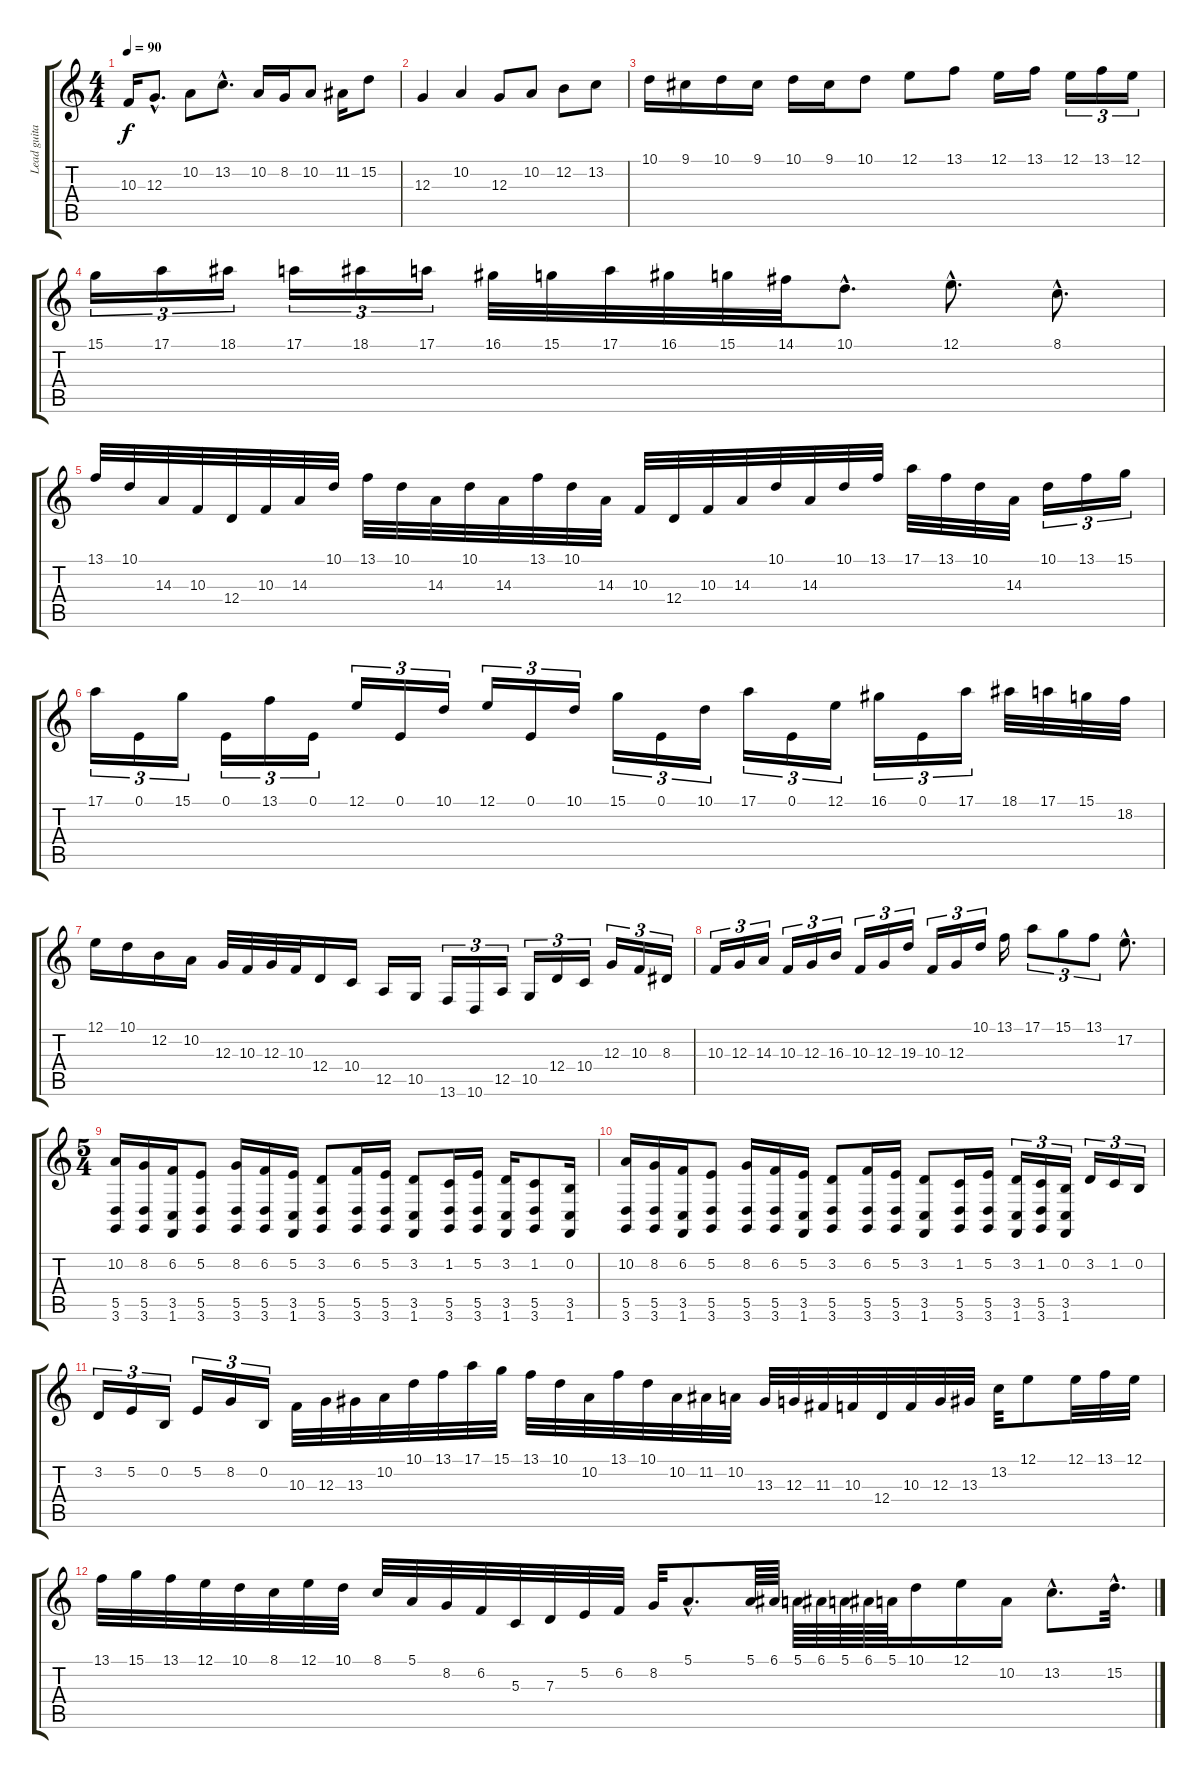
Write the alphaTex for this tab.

\track ("Lead guitar" "Lead guita") {instrument dulcimer}
\staff {score tabs}
\tuning (E4 B3 G3 D3 A2 E2) {hide}
\ts (4 4)
\tempo 90
\clef g2
\ks c
10.3.16{dy f instrument dulcimer} 12.3{hac}.8{d} 10.2.8 13.2{hac}.8{d} 10.2.16 8.2.16 10.2.8 11.2.16 15.2.8 |
12.3.4 10.2.4 12.3.8 10.2.8 12.2.8 13.2.8 |
10.1.16 9.1.16 10.1.16 9.1.16 10.1.16 9.1.16 10.1.8 12.1.8 13.1.8 12.1.16 13.1.16 12.1.16{tu (3 2)} 13.1.16{tu (3 2)} 12.1.16{tu (3 2)} |
15.1.16{tu (3 2)} 17.1.16{tu (3 2)} 18.1.16{tu (3 2)} 17.1.16{tu (3 2)} 18.1.16{tu (3 2)} 17.1.16{tu (3 2)} 16.1.32 15.1.32 17.1.32 16.1.32 15.1.32 14.1.32 10.1{hac}.8{d} 12.1{hac}.8{d} 8.1{hac}.8{d} |
13.1.32 10.1.32 14.3.32 10.3.32 12.4.32 10.3.32 14.3.32 10.1.32 13.1.32 10.1.32 14.3.32 10.1.32 14.3.32 13.1.32 10.1.32 14.3.32 10.3.32 12.4.32 10.3.32 14.3.32 10.1.32 14.3.32 10.1.32 13.1.32 17.1.32 13.1.32 10.1.32 14.3.32 10.1.16{tu (3 2)} 13.1.16{tu (3 2)} 15.1.16{tu (3 2)} |
17.1.16{tu (3 2)} 0.1.16{tu (3 2)} 15.1.16{tu (3 2)} 0.1.16{tu (3 2)} 13.1.16{tu (3 2)} 0.1.16{tu (3 2)} 12.1.16{tu (3 2)} 0.1.16{tu (3 2)} 10.1.16{tu (3 2)} 12.1.16{tu (3 2)} 0.1.16{tu (3 2)} 10.1.16{tu (3 2)} 15.1.16{tu (3 2)} 0.1.16{tu (3 2)} 10.1.16{tu (3 2)} 17.1.16{tu (3 2)} 0.1.16{tu (3 2)} 12.1.16{tu (3 2)} 16.1.16{tu (3 2)} 0.1.16{tu (3 2)} 17.1.16{tu (3 2)} 18.1.32 17.1.32 15.1.32 18.2.32 |
12.1.16 10.1.16 12.2.16 10.2.16 12.3.32 10.3.32 12.3.32 10.3.32 12.4.16 10.4.16 12.5.16 10.5.16 13.6.16{tu (3 2)} 10.6.16{tu (3 2)} 12.5.16{tu (3 2)} 10.5.16{tu (3 2)} 12.4.16{tu (3 2)} 10.4.16{tu (3 2)} 12.3.16{tu (3 2)} 10.3.16{tu (3 2)} 8.3.16{tu (3 2)} |
10.3.16{tu (3 2)} 12.3.16{tu (3 2)} 14.3.16{tu (3 2)} 10.3.16{tu (3 2)} 12.3.16{tu (3 2)} 16.3.16{tu (3 2)} 10.3.16{tu (3 2)} 12.3.16{tu (3 2)} 19.3.16{tu (3 2)} 10.3.16{tu (3 2)} 12.3.16{tu (3 2)} 10.1.16{tu (3 2)} 13.1.16 17.1.8{tu (3 2)} 15.1.8{tu (3 2)} 13.1.8{tu (3 2)} 17.2{hac}.8{d} |
\ts (5 4)
(10.2 5.5 3.6).16 (8.2 5.5 3.6).16 (6.2 3.5 1.6).16 (5.2 5.5 3.6).8 (8.2 5.5 3.6).16 (6.2 5.5 3.6).16 (5.2 3.5 1.6).16 (3.2 5.5 3.6).8 (6.2 5.5 3.6).16 (5.2 5.5 3.6).16 (3.2 3.5 1.6).8 (1.2 5.5 3.6).16 (5.2 5.5 3.6).16 (3.2 3.5 1.6).16 (1.2 5.5 3.6).8 (0.2 3.5 1.6).16 |
(10.2 5.5 3.6).16 (8.2 5.5 3.6).16 (6.2 3.5 1.6).16 (5.2 5.5 3.6).8 (8.2 5.5 3.6).16 (6.2 5.5 3.6).16 (5.2 3.5 1.6).16 (3.2 5.5 3.6).8 (6.2 5.5 3.6).16 (5.2 5.5 3.6).16 (3.2 3.5 1.6).8 (1.2 5.5 3.6).16 (5.2 5.5 3.6).16 (3.2 3.5 1.6).16{tu (3 2)} (1.2 5.5 3.6).16{tu (3 2)} (0.2 3.5 1.6).16{tu (3 2)} 3.2.16{tu (3 2)} 1.2.16{tu (3 2)} 0.2.16{tu (3 2)} |
3.2.16{tu (3 2)} 5.2.16{tu (3 2)} 0.2.16{tu (3 2)} 5.2.16{tu (3 2)} 8.2.16{tu (3 2)} 0.2.16{tu (3 2)} 10.3.32 12.3.32 13.3.32 10.2.32 10.1.32 13.1.32 17.1.32 15.1.32 13.1.32 10.1.32 10.2.32 13.1.32 10.1.32 10.2.32 11.2.32 10.2.32 13.3.32 12.3.32 11.3.32 10.3.32 12.4.32 10.3.32 12.3.32 13.3.32 13.2.32 12.1.8 12.1.32 13.1.32 12.1.32 |
13.1.32 15.1.32 13.1.32 12.1.32 10.1.32 8.1.32 12.1.32 10.1.32 8.1.32 5.1.32 8.2.32 6.2.32 5.3.32 7.3.32 5.2.32 6.2.32 8.2.32 5.1{hac}.8{d} 5.1.64 6.1.64 5.1.64 6.1.64 5.1.64 6.1.64 5.1.64 10.1.16 12.1.16 10.2.16 13.2{hac}.8{d} 15.2{hac}.32{d}
